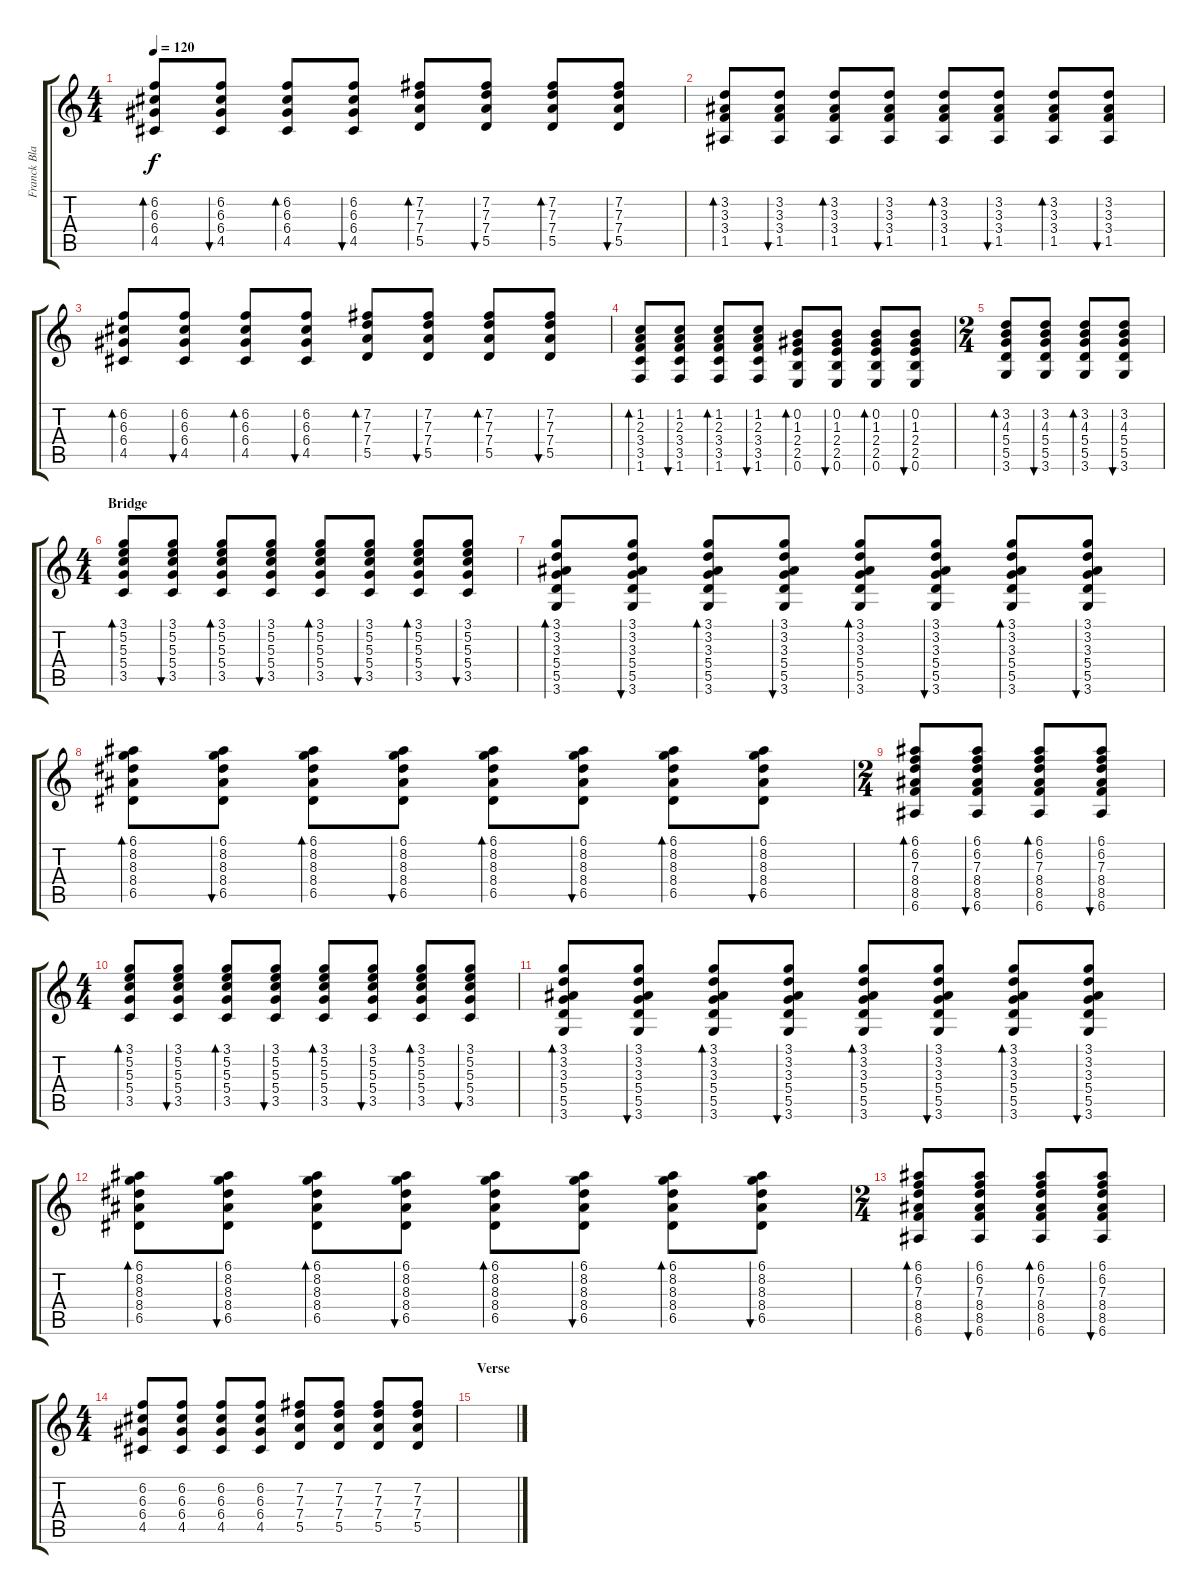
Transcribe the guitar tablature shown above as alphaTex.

\track ("Franck Black" "Franck Bla") {instrument acousticguitarsteel}
\staff {score tabs}
\tuning (E4 B3 G3 D3 A2 E2) {hide}
\ts (4 4)
\tempo 120
\clef g2
\ks c
(6.2 6.3 6.4 4.5).8{bd 60 dy f} (6.2 6.3 6.4 4.5).8{bu 60} (6.2 6.3 6.4 4.5).8{bd 60} (6.2 6.3 6.4 4.5).8{bu 60} (7.2 7.3 7.4 5.5).8{bd 60} (7.2 7.3 7.4 5.5).8{bu 60} (7.2 7.3 7.4 5.5).8{bd 60} (7.2 7.3 7.4 5.5).8{bu 60} |
(3.2 3.3 3.4 1.5).8{bd 60} (3.2 3.3 3.4 1.5).8{bu 60} (3.2 3.3 3.4 1.5).8{bd 60} (3.2 3.3 3.4 1.5).8{bu 60} (3.2 3.3 3.4 1.5).8{bd 60} (3.2 3.3 3.4 1.5).8{bu 60} (3.2 3.3 3.4 1.5).8{bd 60} (3.2 3.3 3.4 1.5).8{bu 60} |
(6.2 6.3 6.4 4.5).8{bd 60} (6.2 6.3 6.4 4.5).8{bu 60} (6.2 6.3 6.4 4.5).8{bd 60} (6.2 6.3 6.4 4.5).8{bu 60} (7.2 7.3 7.4 5.5).8{bd 60} (7.2 7.3 7.4 5.5).8{bu 60} (7.2 7.3 7.4 5.5).8{bd 60} (7.2 7.3 7.4 5.5).8{bu 60} |
(1.2 2.3 3.4 3.5 1.6).8{bd 60} (1.2 2.3 3.4 3.5 1.6).8{bu 60} (1.2 2.3 3.4 3.5 1.6).8{bd 60} (1.2 2.3 3.4 3.5 1.6).8{bu 60} (0.2 1.3 2.4 2.5 0.6).8{bd 60} (0.2 1.3 2.4 2.5 0.6).8{bu 60} (0.2 1.3 2.4 2.5 0.6).8{bd 60} (0.2 1.3 2.4 2.5 0.6).8{bu 60} |
\ts (2 4)
(3.2 4.3 5.4 5.5 3.6).8{bd 60} (3.2 4.3 5.4 5.5 3.6).8{bu 60} (3.2 4.3 5.4 5.5 3.6).8{bd 60} (3.2 4.3 5.4 5.5 3.6).8{bu 60} |
\ts (4 4)
\section ("" "Bridge")
(3.1 5.2 5.3 5.4 3.5).8{bd 60} (3.1 5.2 5.3 5.4 3.5).8{bu 60} (3.1 5.2 5.3 5.4 3.5).8{bd 60} (3.1 5.2 5.3 5.4 3.5).8{bu 60} (3.1 5.2 5.3 5.4 3.5).8{bd 60} (3.1 5.2 5.3 5.4 3.5).8{bu 60} (3.1 5.2 5.3 5.4 3.5).8{bd 60} (3.1 5.2 5.3 5.4 3.5).8{bu 60} |
(3.1 3.2 3.3 5.4 5.5 3.6).8{bd 60} (3.1 3.2 3.3 5.4 5.5 3.6).8{bu 60} (3.1 3.2 3.3 5.4 5.5 3.6).8{bd 60} (3.1 3.2 3.3 5.4 5.5 3.6).8{bu 60} (3.1 3.2 3.3 5.4 5.5 3.6).8{bd 60} (3.1 3.2 3.3 5.4 5.5 3.6).8{bu 60} (3.1 3.2 3.3 5.4 5.5 3.6).8{bd 60} (3.1 3.2 3.3 5.4 5.5 3.6).8{bu 60} |
(6.1 8.2 8.3 8.4 6.5).8{bd 60} (6.1 8.2 8.3 8.4 6.5).8{bu 60} (6.1 8.2 8.3 8.4 6.5).8{bd 60} (6.1 8.2 8.3 8.4 6.5).8{bu 60} (6.1 8.2 8.3 8.4 6.5).8{bd 60} (6.1 8.2 8.3 8.4 6.5).8{bu 60} (6.1 8.2 8.3 8.4 6.5).8{bd 60} (6.1 8.2 8.3 8.4 6.5).8{bu 60} |
\ts (2 4)
(6.1 6.2 7.3 8.4 8.5 6.6).8{bd 60} (6.1 6.2 7.3 8.4 8.5 6.6).8{bu 60} (6.1 6.2 7.3 8.4 8.5 6.6).8{bd 60} (6.1 6.2 7.3 8.4 8.5 6.6).8{bu 60} |
\ts (4 4)
(3.1 5.2 5.3 5.4 3.5).8{bd 60} (3.1 5.2 5.3 5.4 3.5).8{bu 60} (3.1 5.2 5.3 5.4 3.5).8{bd 60} (3.1 5.2 5.3 5.4 3.5).8{bu 60} (3.1 5.2 5.3 5.4 3.5).8{bd 60} (3.1 5.2 5.3 5.4 3.5).8{bu 60} (3.1 5.2 5.3 5.4 3.5).8{bd 60} (3.1 5.2 5.3 5.4 3.5).8{bu 60} |
(3.1 3.2 3.3 5.4 5.5 3.6).8{bd 60} (3.1 3.2 3.3 5.4 5.5 3.6).8{bu 60} (3.1 3.2 3.3 5.4 5.5 3.6).8{bd 60} (3.1 3.2 3.3 5.4 5.5 3.6).8{bu 60} (3.1 3.2 3.3 5.4 5.5 3.6).8{bd 60} (3.1 3.2 3.3 5.4 5.5 3.6).8{bu 60} (3.1 3.2 3.3 5.4 5.5 3.6).8{bd 60} (3.1 3.2 3.3 5.4 5.5 3.6).8{bu 60} |
(6.1 8.2 8.3 8.4 6.5).8{bd 60} (6.1 8.2 8.3 8.4 6.5).8{bu 60} (6.1 8.2 8.3 8.4 6.5).8{bd 60} (6.1 8.2 8.3 8.4 6.5).8{bu 60} (6.1 8.2 8.3 8.4 6.5).8{bd 60} (6.1 8.2 8.3 8.4 6.5).8{bu 60} (6.1 8.2 8.3 8.4 6.5).8{bd 60} (6.1 8.2 8.3 8.4 6.5).8{bu 60} |
\ts (2 4)
(6.1 6.2 7.3 8.4 8.5 6.6).8{bd 60} (6.1 6.2 7.3 8.4 8.5 6.6).8{bu 60} (6.1 6.2 7.3 8.4 8.5 6.6).8{bd 60} (6.1 6.2 7.3 8.4 8.5 6.6).8{bu 60} |
\ts (4 4)
(6.2 6.3 6.4 4.5).8 (6.2 6.3 6.4 4.5).8 (6.2 6.3 6.4 4.5).8 (6.2 6.3 6.4 4.5).8 (7.2 7.3 7.4 5.5).8 (7.2 7.3 7.4 5.5).8 (7.2 7.3 7.4 5.5).8 (7.2 7.3 7.4 5.5).8 |
\section ("" "Verse")
